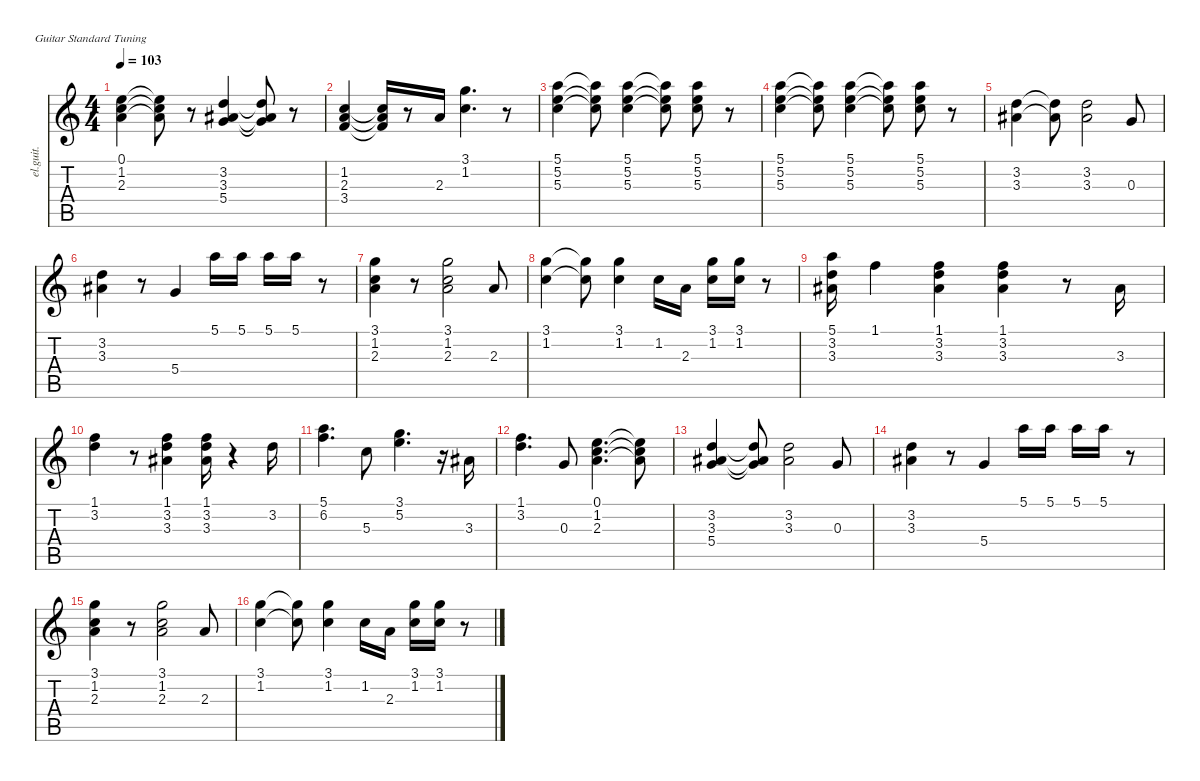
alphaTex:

\defaultSystemsLayout 4
\hideDynamics
\bracketExtendMode nobrackets
\otherSystemsTrackNameOrientation horizontal
\track ("Rhythm Guitar" "el.guit.") {instrument electricguitarclean}
\staff {score tabs}
\tuning (E4 B3 G3 D3 A2 E2)
\ts (4 4)
\tempo 103
\clef g2
\ks c
(0.1 1.2 2.3).4{dy f beam Down} (0.1{t} 1.2{t} 2.3{t}).8{beam Down} r.8{beam Down} (3.2 3.3{acc #} 5.4).4{beam Up} (3.2{t} 3.3{t acc #} 5.4{t}).8{beam Up} r.8{beam Up} |
(1.2 2.3 3.4).4{beam Up} (1.2{t} 2.3{t} 3.4{t}).16{beam Up} r.8{beam Up} 2.3.16{beam Up} (3.1 1.2).4{d beam Down} r.8{beam Down} |
(5.1 5.2 5.3).4{beam Down} (5.1{t} 5.2{t} 5.3{t}).8{beam Down} (5.1 5.2 5.3).4{beam Down} (5.1{t} 5.2{t} 5.3{t}).8{beam Down} (5.1 5.2 5.3).8{beam Down} r.8{beam Down} |
(5.1 5.2 5.3).4{beam Down} (5.1{t} 5.2{t} 5.3{t}).8{beam Down} (5.1 5.2 5.3).4{beam Down} (5.1{t} 5.2{t} 5.3{t}).8{beam Down} (5.1 5.2 5.3).8{beam Down} r.8{beam Down} |
(3.2 3.3{acc #}).4{beam Down} (3.2{t} 3.3{t acc #}).8{beam Down} (3.2 3.3{acc #}).2{beam Down} 0.3.8{beam Up} |
(3.2 3.3{acc #}).4{beam Down} r.8{beam Down} 5.4.4{beam Up} 5.1.16{beam Down} 5.1.16{beam Down} 5.1.16{beam Down} 5.1.16{beam Down} r.8{beam Down} |
(3.1 1.2 2.3).4{beam Down} r.8{beam Down} (3.1 1.2 2.3).2{beam Down} 2.3.8{beam Up} |
(3.1 1.2).4{beam Down} (3.1{t} 1.2{t}).8{beam Down} (3.1 1.2).4{beam Down} 1.2.16{beam Down} 2.3.16{beam Down} (3.1 1.2).16{beam Down} (3.1 1.2).16{beam Down} r.8{beam Down} |
(5.1 3.2 3.3{acc #}).16{beam Down} 1.1.4{beam Down} (1.1 3.2 3.3{acc #}).4{beam Down} (1.1 3.2 3.3{acc #}).4{beam Down} r.8{beam Down} 3.3{acc #}.16{beam Up} |
(1.1 3.2).4{beam Down} r.8{beam Down} (1.1 3.2 3.3{acc #}).4{beam Down} (1.1 3.2 3.3{acc #}).16{beam Down} r.4{beam Down} 3.2.16{beam Down} |
(5.1 6.2).4{d beam Down} 5.3.8{beam Down} (3.1 5.2).4{d beam Down} r.16{beam Down} 3.3{acc #}.16{beam Up} |
(1.1 3.2).4{d beam Down} 0.3.8{beam Up} (0.1 1.2 2.3).4{d beam Down} (0.1{t} 1.2{t} 2.3{t}).8{beam Down} |
(3.2 3.3{acc #} 5.4).4{beam Up} (3.2{t} 3.3{t acc #} 5.4{t}).8{beam Up} (3.2 3.3{acc #}).2{beam Down} 0.3.8{beam Up} |
(3.2 3.3{acc #}).4{beam Down} r.8{beam Down} 5.4.4{beam Up} 5.1.16{beam Down} 5.1.16{beam Down} 5.1.16{beam Down} 5.1.16{beam Down} r.8{beam Down} |
(3.1 1.2 2.3).4{beam Down} r.8{beam Down} (3.1 1.2 2.3).2{beam Down} 2.3.8{beam Up} |
(3.1 1.2).4{beam Down} (3.1{t} 1.2{t}).8{beam Down} (3.1 1.2).4{beam Down} 1.2.16{beam Down} 2.3.16{beam Down} (3.1 1.2).16{beam Down} (3.1 1.2).16{beam Down} r.8{beam Down}
